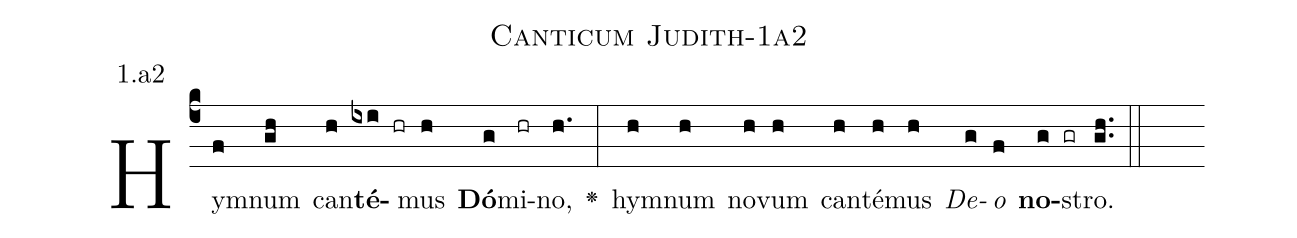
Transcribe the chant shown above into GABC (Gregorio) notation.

name: Canticum Judith-1a2;
annotation: 1.a2;
%%
(c4)Hym(f)num(gh) can(h)<b>té</b>(ixi hr)mus(h) <b>Dó</b>(g)mi(hr)no,(h.) <v>\greheightstar</v>(:) hym(h)num(h) no(h)vum(h) can(h)té(h)mus(h) <i>De</i>(g)<i>o</i>(f) <b>no</b>(g gr)stro.(gh..) (::)


%E(h) u(h) o(g) u(f) a(g) e.(gh..) (::)
